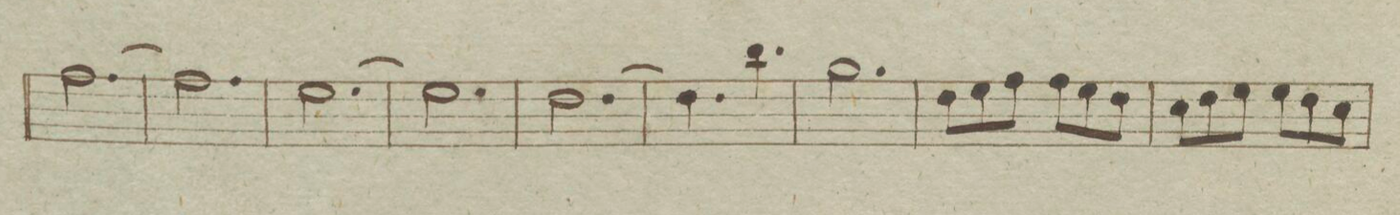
**kern
*I"Oboe Primo.
*clefG2
*k[fnb-e-]
*met(c)
*M6/8
[2.ff\
=203
2.ff\]
=204
[2.ee-\
=205
2.ee-\]
=206
[2.dd\
=207
4.dd\]
4.bb-\
=208
2.gg\
=209
8dd\L
8ee-\
8ff\J
8ff\L
8ee-\
8dd\J
=210
8cc\L
8dd\
8ee-\J
8ee-\L
8dd\
8cc\J
=211
*-
